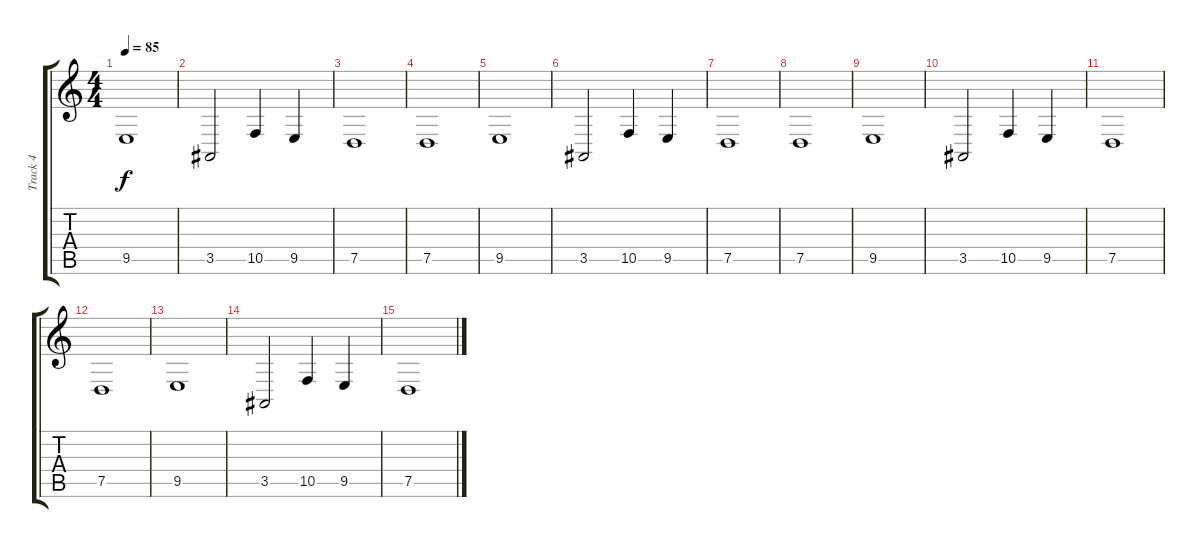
\track ("Track 4" "Track 4") {instrument choiraahs}
\staff {score tabs}
\tuning (D4 A3 F3 C3 G2 D2) {hide}
\ts (4 4)
\tempo 85
\clef g2
\ks c
9.5.1{dy f} |
3.5.2 10.5.4 9.5.4 |
7.5.1 |
7.5.1 |
9.5.1 |
3.5.2 10.5.4 9.5.4 |
7.5.1 |
7.5.1 |
9.5.1 |
3.5.2 10.5.4 9.5.4 |
7.5.1 |
7.5.1{volume 6} |
9.5.1 |
3.5.2{volume 0} 10.5.4 9.5.4 |
7.5.1
